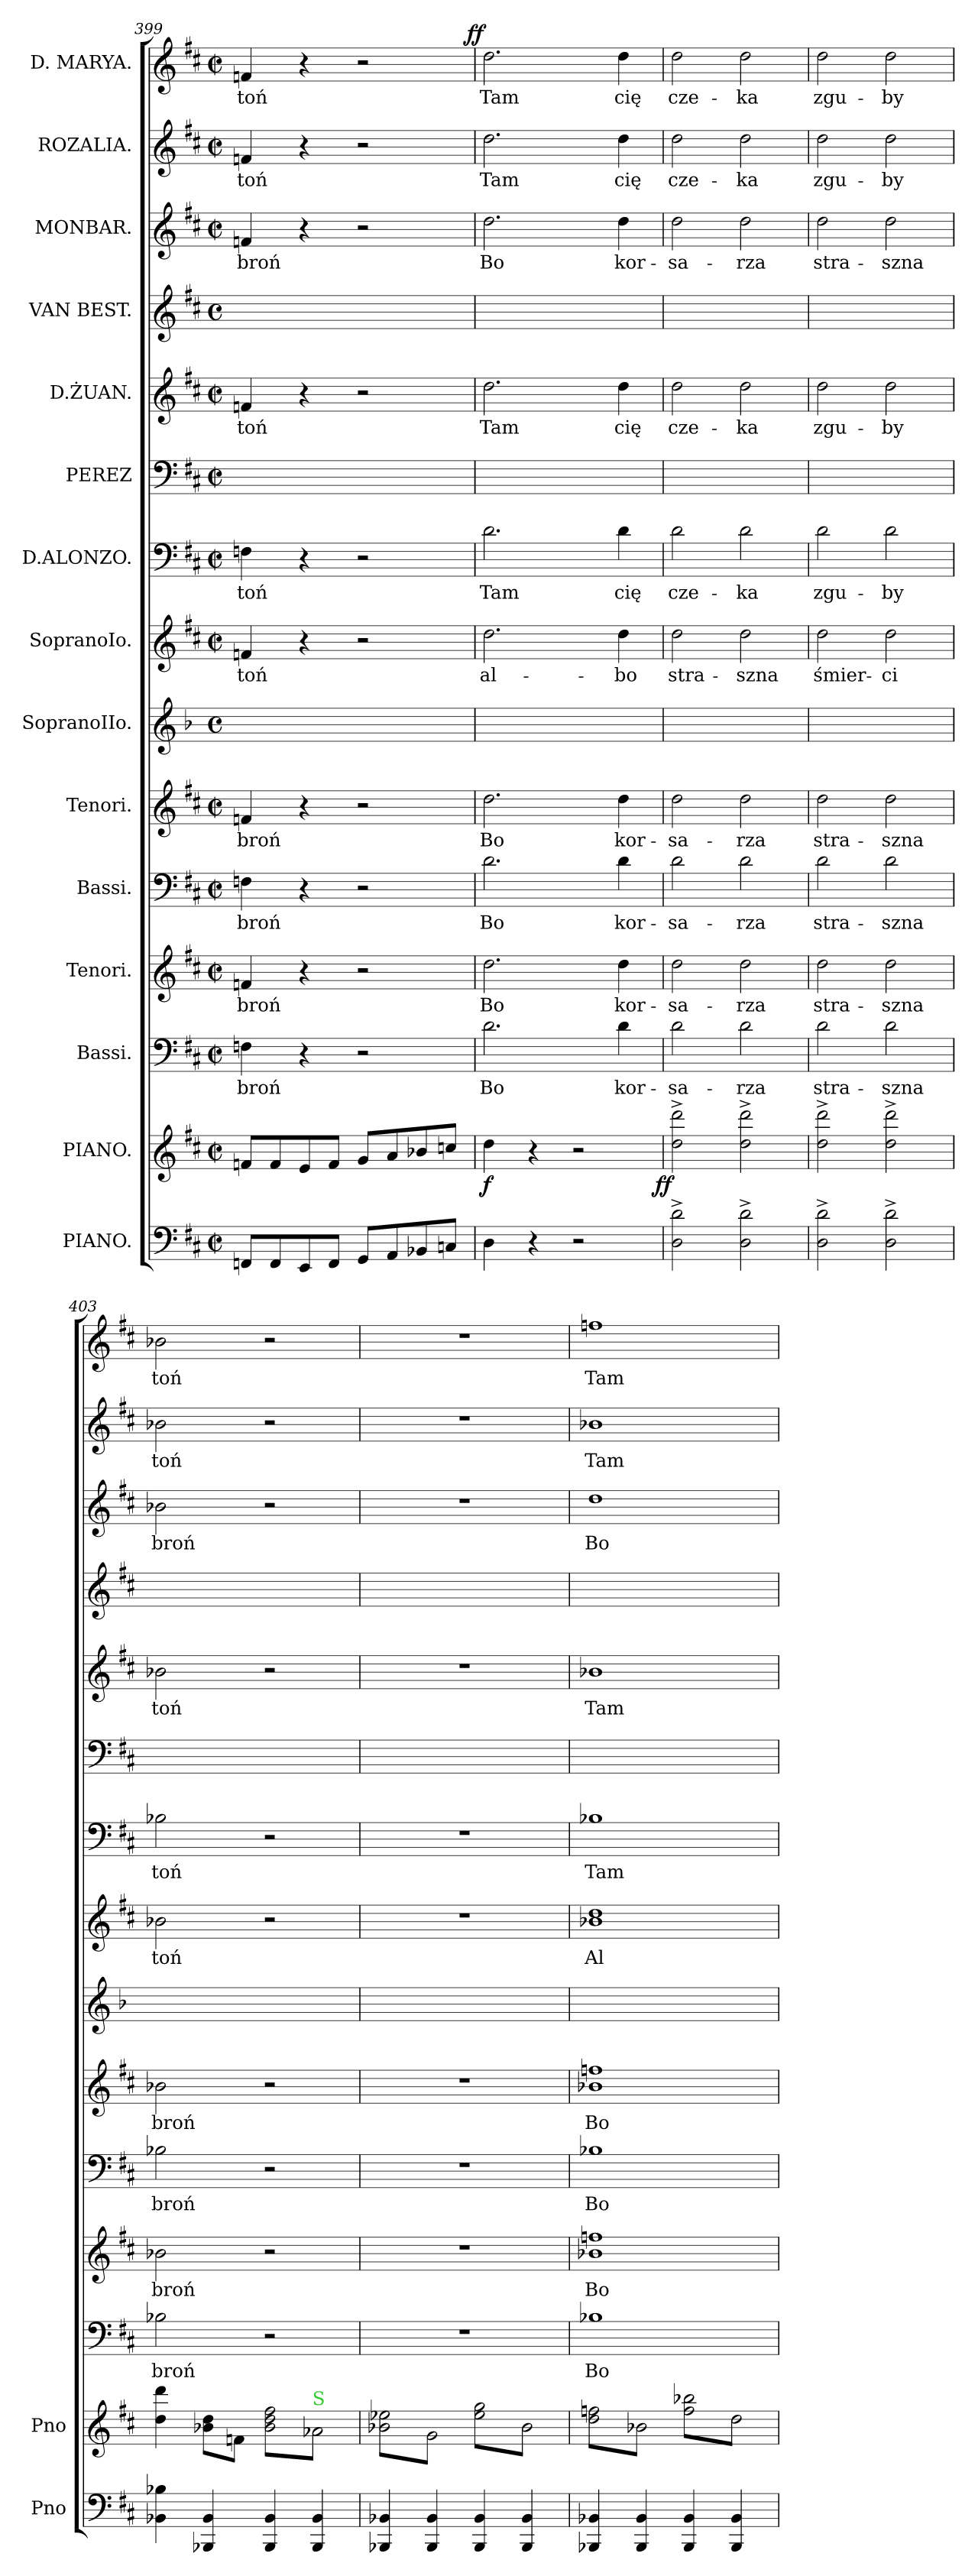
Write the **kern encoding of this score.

**kern	**kern	**dynam	**kern	**text	**kern	**text	**kern	**text	**kern	**text	**kern	**kern	**text	**kern	**text	**kern	**text	**kern	**text	**kern	**text	**kern	**text	**kern	**text	**kern	**text	**dynam
*part15	*part14	*part14	*part13	*part13	*part12	*part12	*part11	*part11	*part10	*part10	*part9	*part8	*part8	*part7	*part7	*part6	*part6	*part5	*part5	*part4	*part4	*part3	*part3	*part2	*part2	*part1	*part1	*part1
*staff15	*staff14	*staff14	*staff13	*staff13	*staff12	*staff12	*staff11	*staff11	*staff10	*staff10	*staff9	*staff8	*staff8	*staff7	*staff7	*staff6	*staff6	*staff5	*staff5	*staff4	*staff4	*staff3	*staff3	*staff2	*staff2	*staff1	*staff1	*staff1
*I"PIANO.	*I"PIANO.	*	*I"Bassi.	*	*I"Tenori.	*	*I"Bassi.	*	*I"Tenori.	*	*I"SopranoIIo.	*I"SopranoIo.	*	*I"D.ALONZO.	*	*I"PEREZ	*	*I"D.ŻUAN.	*	*I"VAN BEST.	*	*I"MONBAR.	*	*I"ROZALIA.	*	*I"D. MARYA.	*	*
*I'Pno	*I'Pno	*	*	*	*	*	*	*	*	*	*	*	*	*	*	*	*	*	*	*	*	*	*	*	*	*	*	*
*clefF4	*clefG2	*	*clefF4	*	*clefG2	*	*clefF4	*	*clefG2	*	*clefG2	*clefG2	*	*clefF4	*	*clefF4	*	*clefG2	*	*clefG2	*	*clefG2	*	*clefG2	*	*clefG2	*	*
*	*	*	*	*	*ITrd8c12	*	*	*	*ITrd8c12	*	*	*	*	*	*	*	*	*ITrd8c12	*	*ITrd8c12	*	*ITrd8c12	*	*	*	*	*	*
*k[f#c#]	*k[f#c#]	*	*k[f#c#]	*	*k[f#c#]	*	*k[f#c#]	*	*k[f#c#]	*	*k[b-]	*k[f#c#]	*	*k[f#c#]	*	*k[f#c#]	*	*k[f#c#]	*	*k[f#c#]	*	*k[f#c#]	*	*k[f#c#]	*	*k[f#c#]	*	*
*M2/2	*M2/2	*	*M2/2	*	*M2/2	*	*M2/2	*	*M2/2	*	*M4/4	*M2/2	*	*M2/2	*	*M2/2	*	*M2/2	*	*M4/4	*	*M2/2	*	*M2/2	*	*M2/2	*	*
*met(c|)	*met(c|)	*	*met(c|)	*	*met(c|)	*	*met(c|)	*	*met(c|)	*	*met(c)	*met(c|)	*	*met(c|)	*	*met(c|)	*	*met(c|)	*	*met(c)	*	*met(c|)	*	*met(c|)	*	*met(c|)	*	*
=399	=399	=399	=399	=399	=399	=399	=399	=399	=399	=399	=399	=399	=399	=399	=399	=399	=399	=399	=399	=399	=399	=399	=399	=399	=399	=399	=399	=399
8FFn/L	8fn/L	.	4Fn\	broń	4Fn/	broń	4Fn\	broń	4Fn/	broń	1ryy	4fn/	toń	4Fn\	toń	4Fn\yy	broń	4Fn/	toń	4Fn/yy	broń	4Fn/	broń	4fn/	toń	4fn/	toń	.
8FF/	8f/	.	.	.	.	.	.	.	.	.	.	.	.	.	.	.	.	.	.	.	.	.	.	.	.	.	.	.
8EE/	8e/	.	4r	.	4r	.	4r	.	4r	.	.	4r	.	4r	.	4ryy	.	4r	.	4ryy	.	4r	.	4r	.	4r	.	.
8FF/J	8f/J	.	.	.	.	.	.	.	.	.	.	.	.	.	.	.	.	.	.	.	.	.	.	.	.	.	.	.
8GG/L	8g/L	.	2r	.	2r	.	2r	.	2r	.	.	2r	.	2r	.	2ryy	.	2r	.	2ryy	.	2r	.	2r	.	2r	.	.
8AA/	8a/	.	.	.	.	.	.	.	.	.	.	.	.	.	.	.	.	.	.	.	.	.	.	.	.	.	.	.
8BB-X/	8b-X/	.	.	.	.	.	.	.	.	.	.	.	.	.	.	.	.	.	.	.	.	.	.	.	.	.	.	.
8Cn/J	8ccn/J	.	.	.	.	.	.	.	.	.	.	.	.	.	.	.	.	.	.	.	.	.	.	.	.	.	.	.
=400	=400	=400	=400	=400	=400	=400	=400	=400	=400	=400	=400	=400	=400	=400	=400	=400	=400	=400	=400	=400	=400	=400	=400	=400	=400	=400	=400	=400
!	!	!	!	!	!	!	!	!	!	!	!	!	!	!	!	!	!	!	!	!	!	!	!	!	!	!	!	!LO:DY:a:rj
4D\	4dd\	f	2.d\	Bo	2.d\	Bo	2.d\	Bo	2.d\	Bo	1ryy	2.dd\	al-	2.d\	Tam	2.d\yy	Bo	2.d\	Tam	2.d\yy	Bo	2.d\	Bo	2.dd\	Tam	2.dd\	Tam	ff
4r	4r	.	.	.	.	.	.	.	.	.	.	.	.	.	.	.	.	.	.	.	.	.	.	.	.	.	.	.
2r	2r	.	.	.	.	.	.	.	.	.	.	.	.	.	.	.	.	.	.	.	.	.	.	.	.	.	.	.
.	.	.	4d\	kor-	4d\	kor-	4d\	kor-	4d\	kor-	.	4dd\	-bo	4d\	cię	4d\yy	kor-	4d\	cię	4d\yy	kor-	4d\	kor-	4dd\	cię	4dd\	cię	.
=401	=401	=401	=401	=401	=401	=401	=401	=401	=401	=401	=401	=401	=401	=401	=401	=401	=401	=401	=401	=401	=401	=401	=401	=401	=401	=401	=401	=401
!	!	!LO:DY:b:rj	!	!	!	!	!	!	!	!	!	!	!	!	!	!	!	!	!	!	!	!	!	!	!	!	!	!
2D^<\ 2d^<\	2dd^<\ 2ddd^<\	ff	2d\	-sa-	2d\	-sa-	2d\	-sa-	2d\	-sa-	1ryy	2dd\	stra-	2d\	cze-	2d\yy	-sa-	2d\	cze-	2d\yy	-sa-	2d\	-sa-	2dd\	cze-	2dd\	cze-	.
2D^<\ 2d^<\	2dd^<\ 2ddd^<\	.	2d\	-rza	2d\	-rza	2d\	-rza	2d\	-rza	.	2dd\	-szna	2d\	-ka	2d\yy	-rza	2d\	-ka	2d\yy	-rza	2d\	-rza	2dd\	-ka	2dd\	-ka	.
=402	=402	=402	=402	=402	=402	=402	=402	=402	=402	=402	=402	=402	=402	=402	=402	=402	=402	=402	=402	=402	=402	=402	=402	=402	=402	=402	=402	=402
2D^<\ 2d^<\	2dd^<\ 2ddd^<\	.	2d\	stra-	2d\	stra-	2d\	stra-	2d\	stra-	1ryy	2dd\	śmier-	2d\	zgu-	2d\yy	stra-	2d\	zgu-	2d\yy	stra-	2d\	stra-	2dd\	zgu-	2dd\	zgu-	.
2D^<\ 2d^<\	2dd^<\ 2ddd^<\	.	2d\	-szna	2d\	-szna	2d\	-szna	2d\	-szna	.	2dd\	-ci	2d\	-by	2d\yy	-szna	2d\	-by	2d\yy	-szna	2d\	-szna	2dd\	-by	2dd\	-by	.
=403	=403	=403	=403	=403	=403	=403	=403	=403	=403	=403	=403	=403	=403	=403	=403	=403	=403	=403	=403	=403	=403	=403	=403	=403	=403	=403	=403	=403
4BB-X\ 4B-X\	4dd\ 4ddd\	.	2B-X\	broń	2B-X\	broń	2B-X\	broń	2B-X\	broń	1ryy	2b-X\	toń	2B-X\	toń	2B-X\yy	broń	2B-X\	toń	2B-X\yy	broń	2B-X\	broń	2b-X\	toń	2b-X\	toń	.
4BBB-X/ 4BB-/	8b-X\ 8dd\L	.	.	.	.	.	.	.	.	.	.	.	.	.	.	.	.	.	.	.	.	.	.	.	.	.	.	.
.	8fn\J	.	.	.	.	.	.	.	.	.	.	.	.	.	.	.	.	.	.	.	.	.	.	.	.	.	.	.
!	!LO:TX:a:color=limegreen:t=S	!	!	!	!	!	!	!	!	!	!	!	!	!	!	!	!	!	!	!	!	!	!	!	!	!	!	!
*	*tremolo	*	*	*	*	*	*	*	*	*	*	*	*	*	*	*	*	*	*	*	*	*	*	*	*	*	*	*
4BBB-/ 4BB-/	8b-\ 8dd\ 8ff#\L	.	2r	.	2r	.	2r	.	2r	.	.	2r	.	2r	.	2ryy	.	2r	.	2ryy	.	2r	.	2r	.	2r	.	.
.	8a-\	.	.	.	.	.	.	.	.	.	.	.	.	.	.	.	.	.	.	.	.	.	.	.	.	.	.	.
!	!LO:TX:a:color=limegreen:t=S	!	!	!	!	!	!	!	!	!	!	!	!	!	!	!	!	!	!	!	!	!	!	!	!	!	!	!
4BBB-/ 4BB-/	8b-\ 8dd\ 8ff#\	.	.	.	.	.	.	.	.	.	.	.	.	.	.	.	.	.	.	.	.	.	.	.	.	.	.	.
.	8a-\J	.	.	.	.	.	.	.	.	.	.	.	.	.	.	.	.	.	.	.	.	.	.	.	.	.	.	.
=404	=404	=404	=404	=404	=404	=404	=404	=404	=404	=404	=404	=404	=404	=404	=404	=404	=404	=404	=404	=404	=404	=404	=404	=404	=404	=404	=404	=404
4BBB-X/ 4BB-X/	8b-X\ 8ee-X\L	.	1r	.	1r	.	1r	.	1r	.	1ryy	1r	.	1r	.	1ryy	.	1r	.	1ryy	.	1r	.	1r	.	1r	.	.
.	8g\	.	.	.	.	.	.	.	.	.	.	.	.	.	.	.	.	.	.	.	.	.	.	.	.	.	.	.
4BBB-/ 4BB-/	8b-X\ 8ee-X\	.	.	.	.	.	.	.	.	.	.	.	.	.	.	.	.	.	.	.	.	.	.	.	.	.	.	.
.	8g\J	.	.	.	.	.	.	.	.	.	.	.	.	.	.	.	.	.	.	.	.	.	.	.	.	.	.	.
4BBB-/ 4BB-/	8ee-\ 8gg\L	.	.	.	.	.	.	.	.	.	.	.	.	.	.	.	.	.	.	.	.	.	.	.	.	.	.	.
.	8b-\	.	.	.	.	.	.	.	.	.	.	.	.	.	.	.	.	.	.	.	.	.	.	.	.	.	.	.
4BBB-/ 4BB-/	8ee-\ 8gg\	.	.	.	.	.	.	.	.	.	.	.	.	.	.	.	.	.	.	.	.	.	.	.	.	.	.	.
.	8b-\J	.	.	.	.	.	.	.	.	.	.	.	.	.	.	.	.	.	.	.	.	.	.	.	.	.	.	.
=405	=405	=405	=405	=405	=405	=405	=405	=405	=405	=405	=405	=405	=405	=405	=405	=405	=405	=405	=405	=405	=405	=405	=405	=405	=405	=405	=405	=405
4BBB-X/ 4BB-X/	8dd\ 8ffn\L	.	1B-X	Bo	1B-X 1fn	Bo	1B-X	Bo	1B-X 1fn	Bo	1ryy	1b-X 1dd	Al	1B-X	Tam	1B-Xyy	Bo	1B-X	Tam	1fnyy	Bo	1d	Bo	1b-X	Tam	1ffn	Tam	.
.	8b-\	.	.	.	.	.	.	.	.	.	.	.	.	.	.	.	.	.	.	.	.	.	.	.	.	.	.	.
4BBB-/ 4BB-/	8dd\ 8ffn\	.	.	.	.	.	.	.	.	.	.	.	.	.	.	.	.	.	.	.	.	.	.	.	.	.	.	.
.	8b-\J	.	.	.	.	.	.	.	.	.	.	.	.	.	.	.	.	.	.	.	.	.	.	.	.	.	.	.
4BBB-/ 4BB-/	8ff\ 8bb-X\L	.	.	.	.	.	.	.	.	.	.	.	.	.	.	.	.	.	.	.	.	.	.	.	.	.	.	.
.	8dd\	.	.	.	.	.	.	.	.	.	.	.	.	.	.	.	.	.	.	.	.	.	.	.	.	.	.	.
4BBB-/ 4BB-/	8ff\ 8bb-X\	.	.	.	.	.	.	.	.	.	.	.	.	.	.	.	.	.	.	.	.	.	.	.	.	.	.	.
.	8dd\J	.	.	.	.	.	.	.	.	.	.	.	.	.	.	.	.	.	.	.	.	.	.	.	.	.	.	.
*	*Xtremolo	*	*	*	*	*	*	*	*	*	*	*	*	*	*	*	*	*	*	*	*	*	*	*	*	*	*	*
.	.	.	.	.	.	.	.	.	.	.	.	.	.	.	.	.	.	.	.	.	.	.	.	.	.	.	.	.
.	.	.	.	.	.	.	.	.	.	.	.	.	.	.	.	.	.	.	.	.	.	.	.	.	.	.	.	.
=	=	=	=	=	=	=	=	=	=	=	=	=	=	=	=	=	=	=	=	=	=	=	=	=	=	=	=	=
*-	*-	*-	*-	*-	*-	*-	*-	*-	*-	*-	*-	*-	*-	*-	*-	*-	*-	*-	*-	*-	*-	*-	*-	*-	*-	*-	*-	*-
